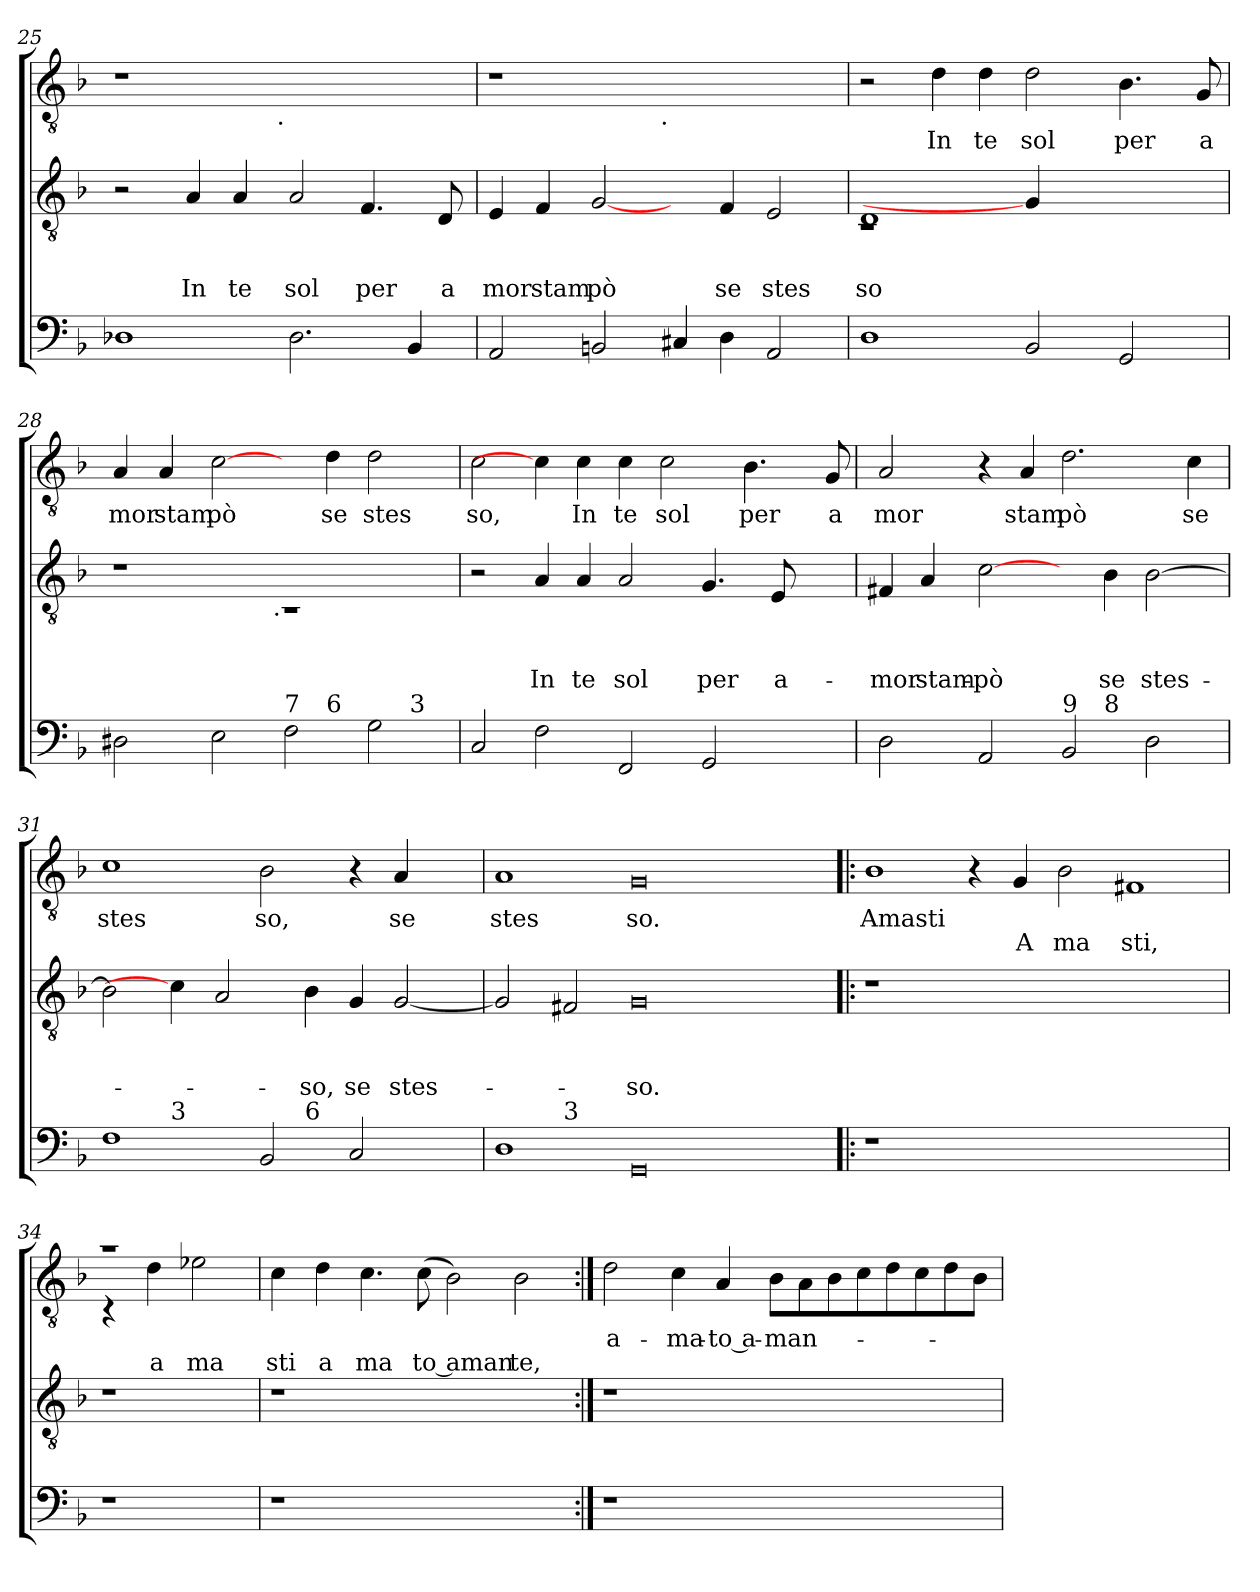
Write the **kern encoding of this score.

**kern	**kern	**text	**text	**text	**kern	**text	**text
*part3	*part2	*part2	*part2	*part2	*part1	*part1	*part1
*staff3	*staff2	*staff2	*staff2	*staff2	*staff1	*staff1	*staff1
*clefF4	*clefGv2	*	*	*	*clefGv2	*	*
*k[b-]	*k[b-]	*	*	*	*k[b-]	*	*
*F:	*F:	*	*	*	*F:	*	*
=25	=25	=25	=25	=25	=25	=25	=25
*	*	*	*	*	*^	*	*
1D-	2r	.	.	.	1r	2ryy	.	.
!	!	!	!	!LO:LY:b	!	!	!	!
.	4A/	.	.	In	.	4...ryy	.	.
!	!	!	!	!LO:LY:b	!	!	!	!
.	4A/	.	.	te	.	.	.	.
!	!	!	!	!	!	!LO:TX:b:t=.	!	!
.	.	.	.	.	.	1ryy	.	.
!	!	!	!	!LO:LY:b	!	!	!	!
2.D-\	2A/	.	.	sol	1ryy	.	.	.
!	!	!	!	!LO:LY:b	!	!	!	!
.	4.F/	.	.	per	.	.	.	.
4BB-</	.	.	.	.	.	.	.	.
!	!	!	!	!LO:LY:b	!	!	!	!
.	8D/	.	.	a	.	.	.	.
.	.	.	.	.	.	32ryy	.	.
!!LO:LB:g=z	!!
=26	=26	=26	=26	=26	=26	=26	=26	=26
!	!	!	!	!LO:LY:b	!	!	!	!
2AA/	4E/	.	.	mor	1r	2ryy	.	.
!	!	!	!	!LO:LY:b	!	!	!	!
.	4F/	.	.	stam	.	.	.	.
!	!	!	!	!LO:LY:b	!	!	!	!
2BBn/	[2G/	.	.	pò	.	4...ryy	.	.
!	!	!	!	!	!	!LO:TX:b:t=.	!	!
.	.	.	.	.	.	1ryy	.	.
4C#X/	4ryy	.	.	.	1ryy	.	.	.
!	!	!	!	!LO:LY:b	!	!	!	!
4D\	4F/	.	.	se	.	.	.	.
!	!	!	!	!LO:LY:b	!	!	!	!
2AA</	2E/	.	.	stes	.	.	.	.
.	.	.	.	.	.	32ryy	.	.
=27	=27	=27	=27	=27	=27	=27	=27	=27
!	!	!	!	!LO:LY:b	!	!	!	!
*	*^	*	*	*	*v	*v	*	*
1D	1D	1rC	.	.	so	2r	.	.
!	!	!	!	!	!	!	!LO:LY:b	!
.	.	.	.	.	.	4d\	In	.
!	!	!	!	!	!	!	!LO:LY:b	!
.	.	.	.	.	.	4d\	te	.
!	!	!	!	!	!	!	!LO:LY:b	!
2BB-/	4G/]	2.ryy	.	.	.	2d\	sol	.
.	2.ryy	.	.	.	.	.	.	.
!	!	!	!	!	!	!	!LO:LY:b	!
2GG/	.	.	.	.	.	4.B-\	per	.
.	.	4ryy	.	.	.	.	.	.
!	!	!	!	!	!	!	!LO:LY:b	!
.	.	.	.	.	.	8G/	a	.
=28	=28	=28	=28	=28	=28	=28	=28	=28
!	!	!	!	!	!	!	!LO:LY:b	!
*^	*	*	*	*	*	*	*	*
*	*^	*	*	*	*	*	*	*	*
2D#\	1ryy	1..ryy	1r	2ryy	.	.	.	4A/	mor	.
!	!	!	!	!	!	!	!	!	!LO:LY:b	!
.	.	.	.	.	.	.	.	4A/	stam	.
!	!	!	!	!	!	!	!	!	!LO:LY:b	!
2E\	.	.	.	4...ryy	.	.	.	[2c\	pò	.
!	!	!	!	!LO:TX:b:t=.	!	!	!	!	!	!
.	.	.	.	1ryy	.	.	.	.	.	.
!LO:TX:a:t=7	!	!	!	!	!	!	!	!	!	!
2F\	4ryy	.	1rC	.	.	.	.	4ryy	.	.
!	!LO:TX:a:t=6	!	!	!	!	!	!	!	!	!
!	!	!	!	!	!	!	!	!	!LO:LY:b	!
.	2.ryy	.	.	.	.	.	.	4d\	se	.
!	!	!	!	!	!	!	!	!	!LO:LY:b	!
2G>\	.	.	.	.	.	.	.	2d\	stes	.
!	!	!LO:TX:a:t=3	!	!	!	!	!	!	!	!
.	.	4ryy	.	.	.	.	.	.	.	.
.	.	.	.	32ryy	.	.	.	.	.	.
!!LO:LB:g=z
=29	=29	=29	=29	=29	=29	=29	=29	=29	=29	=29
!	!	!	!	!	!	!	!	!	!LO:LY:b	!
*v	*v	*v	*	*	*	*	*	*	*	*
*	*v	*v	*	*	*	*	*	*
2C/	2r	.	.	.	2c\	so,	.
!	!	!	!	!LO:LY:b	!	!	!
2F\	4A/	.	.	In	4c\]	.	.
!	!	!	!	!LO:LY:b	!	!LO:LY:b	!
.	4A/	.	.	te	4c\	In	.
!	!	!	!	!LO:LY:b	!	!LO:LY:b	!
2FF/	2A/	.	.	sol	4c\	te	.
!	!	!	!	!	!	!LO:LY:b	!
.	.	.	.	.	2c\	sol	.
!	!	!	!	!LO:LY:b	!	!	!
2GG/	4.G/	.	.	per	.	.	.
!	!	!	!	!	!	!LO:LY:b	!
.	.	.	.	.	4.B-\	per	.
!	!	!	!	!LO:LY:b	!	!	!
.	8E/	.	.	a-	.	.	.
4ryy	4ryy	.	.	.	.	.	.
!	!	!	!	!	!	!LO:LY:b	!
.	.	.	.	.	8G/	a	.
=30	=30	=30	=30	=30	=30	=30	=30
!	!	!	!	!LO:LY:b	!	!LO:LY:b	!
*^	*	*	*	*	*	*	*
2D\	1ryy	4F#X/	.	.	-mor	2A/	mor	.
!	!	!	!	!	!LO:LY:b	!	!	!
.	.	4A/	.	.	stam-	.	.	.
!	!	!	!	!	!LO:LY:b	!	!	!
2AA/	.	[2c\	.	.	-pò	4r	.	.
!	!	!	!	!	!	!	!LO:LY:b	!
.	.	.	.	.	.	4A/	stam	.
!LO:TX:a:t=9	!	!	!	!	!	!	!	!
!	!	!	!	!	!	!	!LO:LY:b	!
2BB-/	4ryy	4ryy	.	.	.	2.d\	pò	.
!	!LO:TX:a:t=8	!	!	!	!	!	!	!
!	!	!	!	!	!LO:LY:b	!	!	!
.	2.ryy	4B-\	.	.	se	.	.	.
!	!	!	!	!	!LO:LY:b	!	!	!
2D>\	.	[>2B-\	.	.	stes-	.	.	.
!	!	!	!	!	!	!	!LO:LY:b	!
.	.	.	.	.	.	4c\	se	.
=31	=31	=31	=31	=31	=31	=31	=31	=31
!	!	!	!	!	!	!	!LO:LY:b	!
*	*^	*	*	*	*	*	*	*
1F>	2ryy	1ryy	2B-\]	.	.	.	1c	stes	.
!	!LO:TX:a:t=3	!	!	!	!	!	!	!	!
.	1..ryy	.	4c\]	.	.	.	.	.	.
.	.	.	2A/	.	.	.	.	.	.
!	!	!	!	!	!	!	!	!LO:LY:b	!
2BB-</	.	4ryy	.	.	.	.	2B-\	so,	.
!	!	!LO:TX:a:t=6	!	!	!	!	!	!	!
!	!	!	!	!	!	!LO:LY:b	!	!	!
.	.	1ryy	4B-\	.	.	-so,	.	.	.
!	!	!	!	!	!	!LO:LY:b	!	!	!
2C</	.	.	4G/	.	.	se	4r	.	.
!	!	!	!	!	!	!LO:LY:b	!	!LO:LY:b	!
.	.	.	[<2G/	.	.	stes-	4A/	se	.
4ryy	.	.	.	.	.	.	4ryy	.	.
!!LO:LB:g=z
=32	=32	=32	=32	=32	=32	=32	=32	=32	=32
!	!	!	!	!	!	!	!	!LO:LY:b	!
*	*v	*v	*	*	*	*	*	*	*
1D>	2ryy	2G/]	.	.	.	1A	stes	.
!	!LO:TX:a:t=3	!	!	!	!	!	!	!
.	1ryy	2F#X/	.	.	.	.	.	.
!	!	!	!	!	!LO:LY:b	!	!LO:LY:b	!
0GG	.	0G	.	.	-so.	0G	so.	.
.	1.ryy	.	.	.	.	.	.	.
!!LO:PB:g=z
=33!|:	=33!|:	=33!|:	=33!|:	=33!|:	=33!|:	=33!|:	=33!|:	=33!|:
!	!	!	!	!	!	!	!LO:LY:b:rj	!
*v	*v	*	*	*	*	*	*	*
1r	1r	.	.	.	1B-	Amasti	.
0ryy	0ryy	.	.	.	4r	.	.
!	!	!	!	!	!	!	!LO:LY:b
.	.	.	.	.	4G/	.	A
!	!	!	!	!	!	!	!LO:LY:b
.	.	.	.	.	2B-\	.	ma
!	!	!	!	!	!	!	!LO:LY:b
.	.	.	.	.	1F#X	.	sti,
=34	=34	=34	=34	=34	=34	=34	=34
*	*	*	*	*	*^	*	*
1r	1r	.	.	.	1ra	4rC	.	.
!	!	!	!	!	!	!	!	!LO:LY:b
.	.	.	.	.	.	4d\	.	a
!	!	!	!	!	!	!	!	!LO:LY:b
.	.	.	.	.	.	2e-X\	.	ma
=35	=35	=35	=35	=35	=35	=35	=35	=35
!	!	!	!	!	!	!	!	!LO:LY:b
*	*	*	*	*	*v	*v	*	*
1r	1r	.	.	.	4c\	.	sti
!	!	!	!	!	!	!	!LO:LY:b
.	.	.	.	.	4d\	.	a
!	!	!	!	!	!	!	!LO:LY:b
.	.	.	.	.	4.c\	.	ma
!	!	!	!	!	!	!	!LO:LY:b:rj
.	.	.	.	.	(<8c\	.	to aman
1ryy	1ryy	.	.	.	2B-\)	.	.
!	!	!	!	!	!	!	!LO:LY:b
.	.	.	.	.	2B-\	.	te,
!!LO:LB:g=z
=36:|!	=36:|!	=36:|!	=36:|!	=36:|!	=36:|!	=36:|!	=36:|!
!	!	!	!	!	!	!LO:LY:b	!
1r	1r	.	.	.	2d\	a-	.
!	!	!	!	!	!	!LO:LY:b	!
.	.	.	.	.	4c\	-ma-	.
!	!	!	!	!	!	!LO:LY:b:rj	!
.	.	.	.	.	4A/	-to a-	.
!	!	!	!	!	!	!LO:LY:b	!
1ryy	1ryy	.	.	.	8B-\L	-man-	.
.	.	.	.	.	8A\	.	.
.	.	.	.	.	8B-\	.	.
.	.	.	.	.	8c\	.	.
.	.	.	.	.	8d\	.	.
.	.	.	.	.	8c\	.	.
.	.	.	.	.	8d\	.	.
.	.	.	.	.	8B-\J	.	.
=	=	=	=	=	=	=	=
*-	*-	*-	*-	*-	*-	*-	*-
